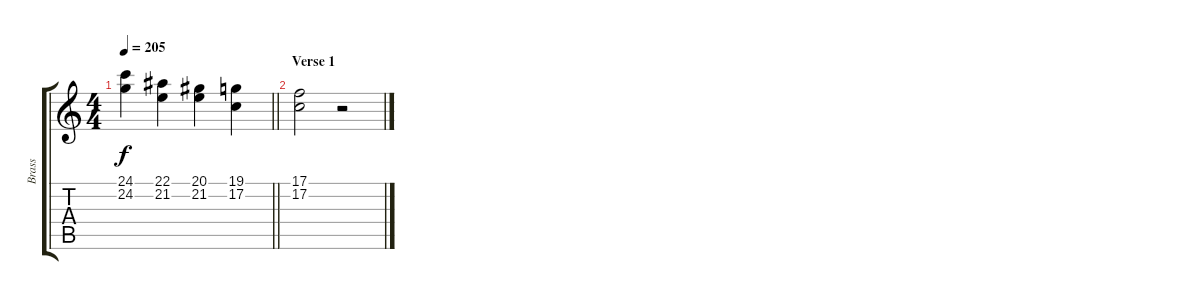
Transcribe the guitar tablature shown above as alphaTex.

\track ("Brass" "Brass") {instrument brasssection}
\staff {score tabs}
\tuning (C4 G3 Eb3 Bb2 F2 C2) {hide}
\ts (4 4)
\tempo 205
\clef g2
\barLineRight lightlight
\ks c
(24.1 24.2).4{dy f} (22.1 21.2).4 (20.1 21.2).4 (19.1 17.2).4 |
\section ("" "Verse 1")
(17.1 17.2).2 r.2
